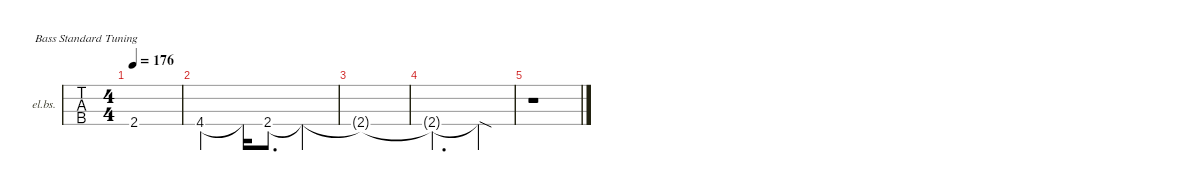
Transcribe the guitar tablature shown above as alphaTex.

\defaultSystemsLayout 4
\hideDynamics
\bracketExtendMode nobrackets
\firstSystemTrackNameOrientation horizontal
\track ("Electric Bass" "el.bs.") {defaultSystemsLayout 4 instrument electricbassfinger}
\staff {tabs}
\tuning (G2 D2 A1 E1)
\ts (4 4)
\tempo 176
\clef f4
\ks f#
2.4{acc #}.1{dy f} |
4.4{acc #}.2 4.4{t acc #}.16 2.4{acc #}.8{d} 2.4{t acc #}.4 |
2.4{t acc #}.1 |
2.4{t acc #}.2{d} 2.4{sod t acc #}.4 |
r.1
